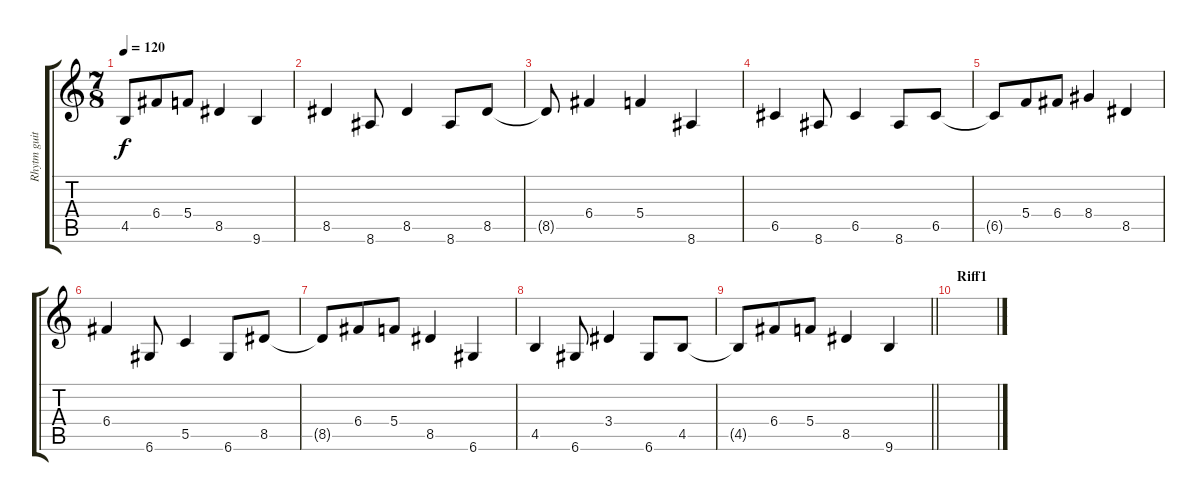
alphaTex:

\track ("Rhytm guitar" "Rhytm guit") {instrument distortionguitar}
\staff {score tabs}
\tuning (D4 A3 F3 C3 G2 D2) {hide}
\ts (7 8)
\tempo 120
\clef g2
\ks c
4.5{t}.8{dy f} 6.4.8 5.4.8 8.5.4 9.6.4 |
8.5.4{instrument electricguitarclean} 8.6.8 8.5.4 8.6.8 8.5.8 |
8.5{t}.8 6.4.4 5.4.4 8.6.4 |
6.5.4 8.6.8 6.5.4 8.6.8 6.5.8 |
6.5{t}.8 5.4.8 6.4.8 8.4.4 8.5.4 |
6.4.4 6.6.8 5.5.4 6.6.8 8.5.8 |
8.5{t}.8 6.4.8 5.4.8 8.5.4 6.6.4 |
4.5.4 6.6.8 3.4.4 6.6.8 4.5.8 |
\barLineRight lightlight
4.5{t}.8 6.4.8 5.4.8 8.5.4 9.6.4 |
\section ("" "Riff1")
